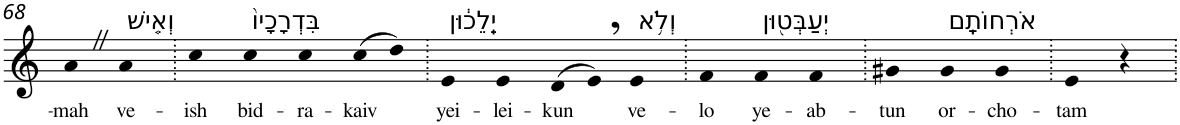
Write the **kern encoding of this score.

**kern	**text
*part1	*part1
*staff1	*staff1
*I"Piano	*
*I'Pno	*
!!LO:PB:g=z
*clefG2	*
*k[]	*
=68	=68
!	!LO:LY:b
4aZ	-mah
!LO:TX:a:t=וְאִ֤ישׁ	!
!	!LO:LY:b
4a	ve-
=69.	=69.
!	!LO:LY:b
4cc	-ish
!LO:TX:a:t=בִּדְרָכָיו֙	!
!	!LO:LY:b
4cc	bid-
!	!LO:LY:b
4cc	-ra-
!	!LO:LY:b
(>8cc	-kaiv
8dd)	.
=70.	=70.
!LO:TX:a:t=יֵֽלֵכ֔וּן	!
!	!LO:LY:b
4e	yei-
!	!LO:LY:b
4e	-lei-
!	!LO:LY:b
(>8d	-kun
8e,)	.
!LO:TX:a:t=וְלֹ֥א	!
!	!LO:LY:b
4e	ve-
=71.	=71.
!	!LO:LY:b
4f	-lo
!LO:TX:a:t=יְעַבְּט֖וּן	!
!	!LO:LY:b
4f	ye-
!	!LO:LY:b
4f	-ab-
=72.	=72.
!	!LO:LY:b
4g#X	-tun
!LO:TX:a:t=אֹרְחוֹתָֽם	!
!	!LO:LY:b
4g#	or-
!	!LO:LY:b
4g#	-cho-
=73.	=73.
!	!LO:LY:b
4e	-tam
4r	.
=.	=.
*-	*-
